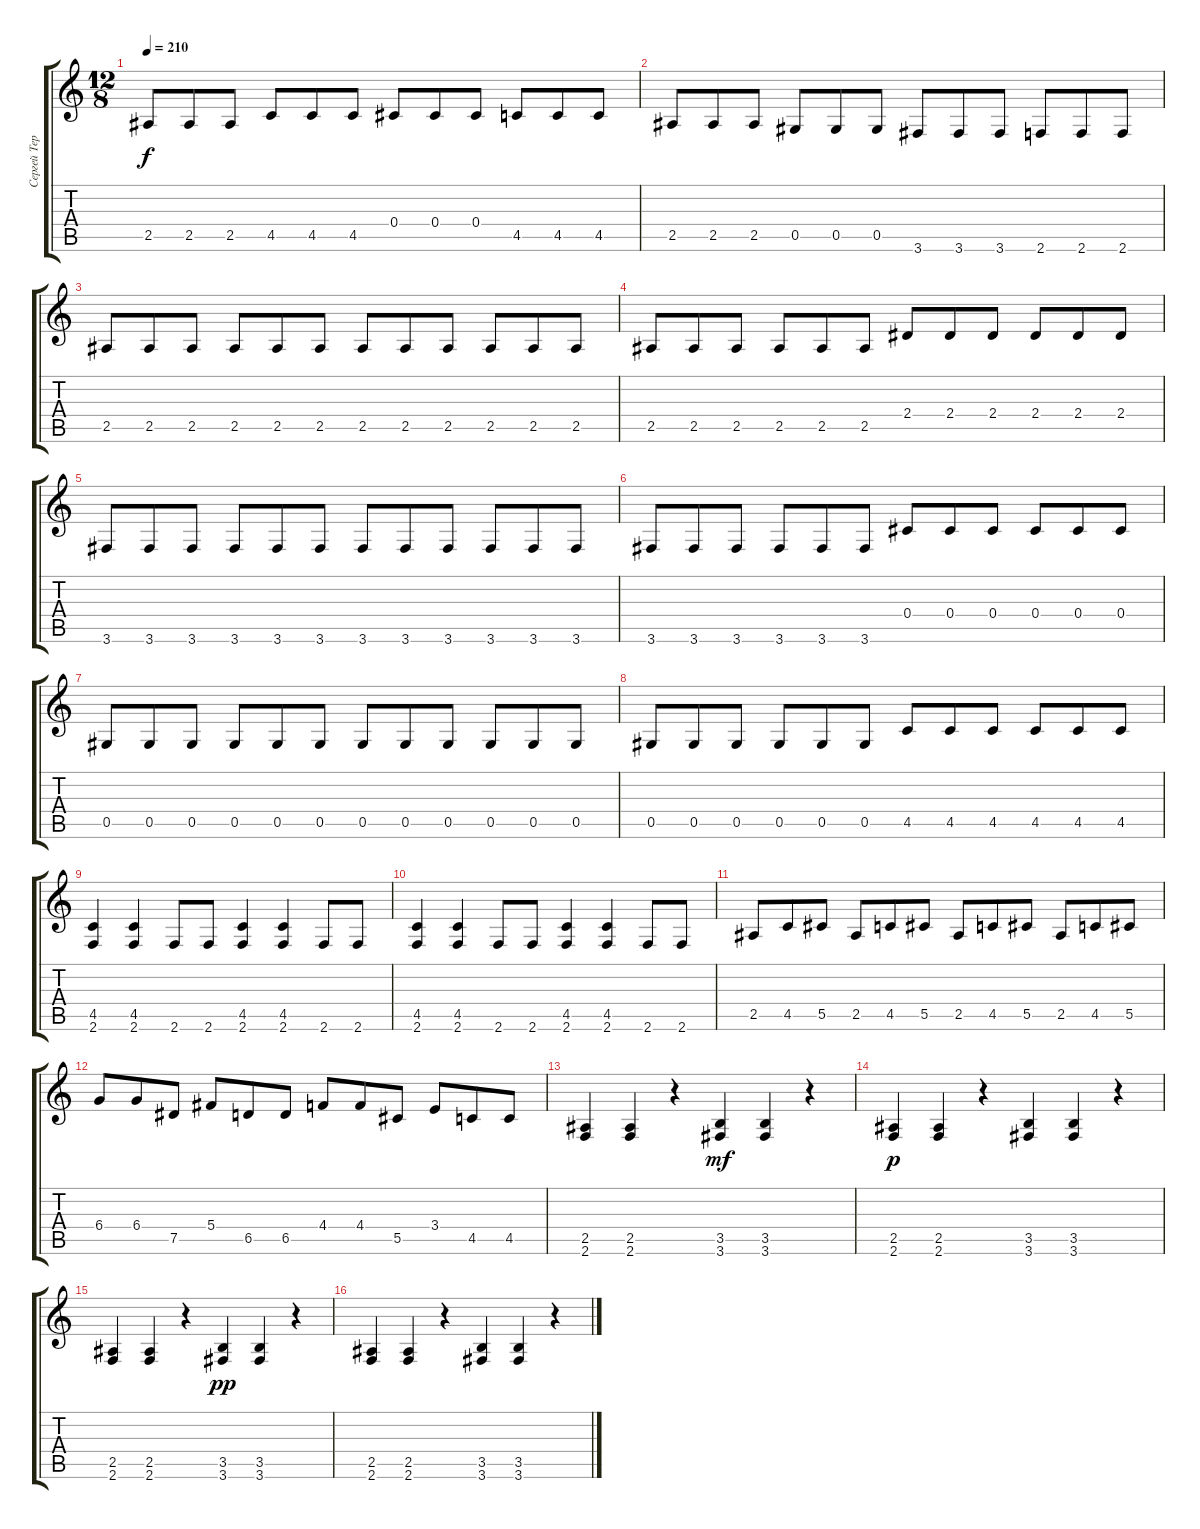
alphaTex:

\track ("Сергей Терентьев" "Сергей Тер") {instrument distortionguitar}
\staff {score tabs}
\tuning (Eb4 Bb3 Gb3 Db3 Ab2 Eb2) {hide}
\ts (12 8)
\tempo 210
\clef g2
\ks c
2.5.8{dy f} 2.5.8 2.5.8 4.5.8 4.5.8 4.5.8 0.4.8 0.4.8 0.4.8 4.5.8 4.5.8 4.5.8 |
2.5.8 2.5.8 2.5.8 0.5.8 0.5.8 0.5.8 3.6.8 3.6.8 3.6.8 2.6.8 2.6.8 2.6.8 |
2.5.8 2.5.8 2.5.8 2.5.8 2.5.8 2.5.8 2.5.8 2.5.8 2.5.8 2.5.8 2.5.8 2.5.8 |
2.5.8 2.5.8 2.5.8 2.5.8 2.5.8 2.5.8 2.4.8 2.4.8 2.4.8 2.4.8 2.4.8 2.4.8 |
3.6.8 3.6.8 3.6.8 3.6.8 3.6.8 3.6.8 3.6.8 3.6.8 3.6.8 3.6.8 3.6.8 3.6.8 |
3.6.8 3.6.8 3.6.8 3.6.8 3.6.8 3.6.8 0.4.8 0.4.8 0.4.8 0.4.8 0.4.8 0.4.8 |
0.5.8 0.5.8 0.5.8 0.5.8 0.5.8 0.5.8 0.5.8 0.5.8 0.5.8 0.5.8 0.5.8 0.5.8 |
0.5.8 0.5.8 0.5.8 0.5.8 0.5.8 0.5.8 4.5.8 4.5.8 4.5.8 4.5.8 4.5.8 4.5.8 |
(4.5 2.6).4 (4.5 2.6).4 2.6.8 2.6.8 (4.5 2.6).4 (4.5 2.6).4 2.6.8 2.6.8 |
(4.5 2.6).4 (4.5 2.6).4 2.6.8 2.6.8 (4.5 2.6).4 (4.5 2.6).4 2.6.8 2.6.8 |
2.5.8 4.5.8 5.5.8 2.5.8 4.5.8 5.5.8 2.5.8 4.5.8 5.5.8 2.5.8 4.5.8 5.5.8 |
6.4.8 6.4.8 7.5.8 5.4.8 6.5.8 6.5.8 4.4.8 4.4.8 5.5.8 3.4.8 4.5.8 4.5.8 |
(2.5 2.6).4 (2.5 2.6).4 r.4 (3.5 3.6).4{dy mf} (3.5 3.6).4 r.4 |
(2.5 2.6).4{dy p} (2.5 2.6).4 r.4 (3.5 3.6).4 (3.5 3.6).4 r.4 |
(2.5 2.6).4 (2.5 2.6).4 r.4 (3.5 3.6).4{dy pp} (3.5 3.6).4 r.4 |
(2.5 2.6).4 (2.5 2.6).4 r.4 (3.5 3.6).4 (3.5 3.6).4 r.4
